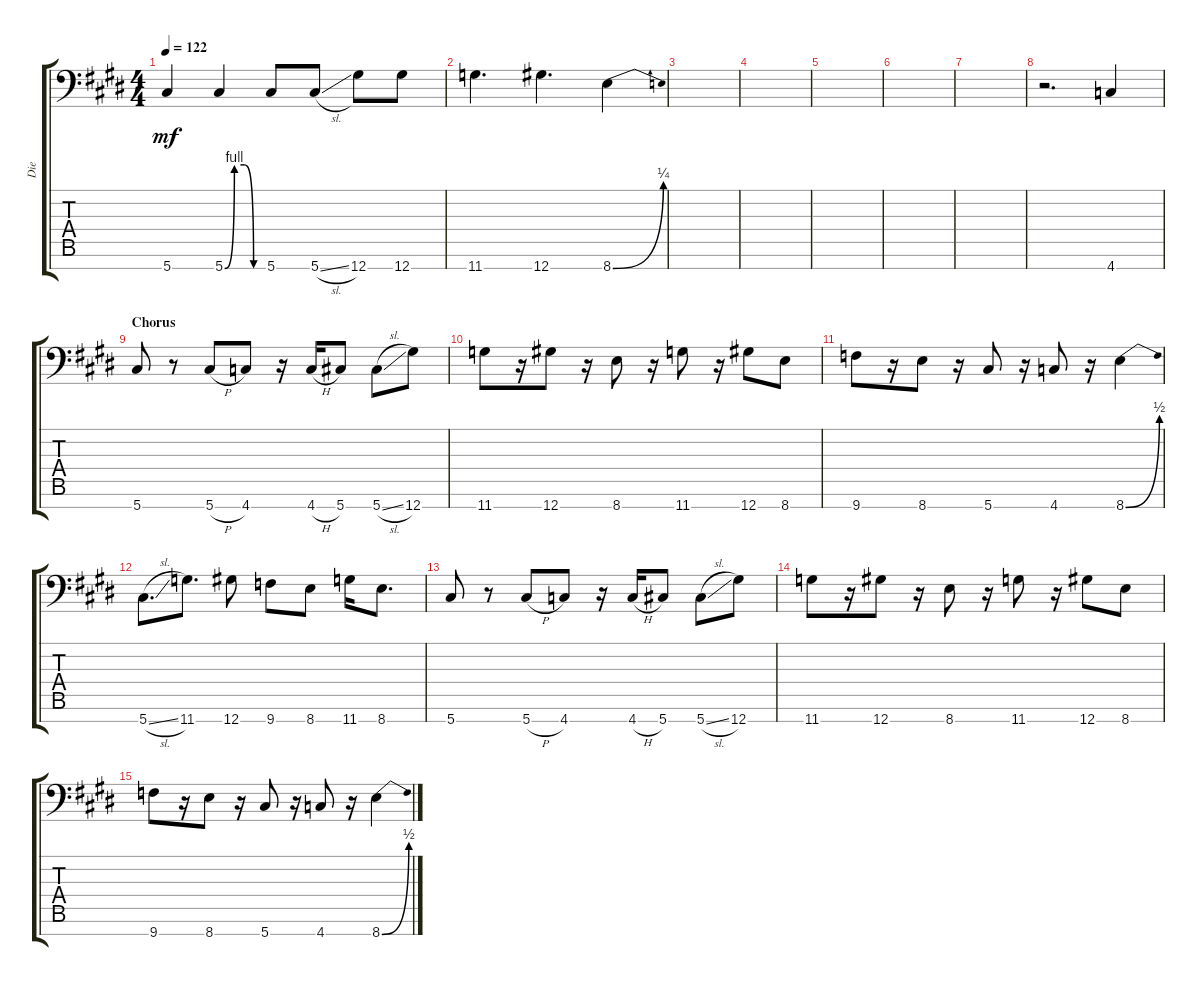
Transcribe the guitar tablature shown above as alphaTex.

\track ("Die" "Die") {instrument electricguitarjazz}
\staff {score tabs}
\tuning (Eb4 Bb3 Gb3 Db3 Ab2 Db2 Ab1) {hide}
\ts (4 4)
\tempo 122
\clef f4
\ks c#minor
5.7.4{dy mf} 5.7{be (custom 0 0 15 4 30 4 45 0 60 0)}.4 5.7.8 5.7{sl}.8 12.7.8 12.7.8 |
11.7.4{d} 12.7.4{d} 8.7{be (bend 0 0 60 1)}.4 |
|
|
|
|
|
r.2{d} 4.7.4 |
\section ("" "Chorus")
5.7.8 r.8 5.7{h}.8 4.7.8 r.16 4.7{h}.16 5.7.8 5.7{sl}.8 12.7.8 |
11.7.8 r.16 12.7.8 r.16 8.7.8 r.16 11.7.8 r.16 12.7.8 8.7.8 |
9.7.8 r.16 8.7.8 r.16 5.7.8 r.16 4.7.8 r.16 8.7{be (bend 0 0 60 2)}.4 |
5.7{sl}.8{d} 11.7.8{d} 12.7.8 9.7.8 8.7.8 11.7.16 8.7.8{d} |
5.7.8 r.8 5.7{h}.8 4.7.8 r.16 4.7{h}.16 5.7.8 5.7{sl}.8 12.7.8 |
11.7.8 r.16 12.7.8 r.16 8.7.8 r.16 11.7.8 r.16 12.7.8 8.7.8 |
9.7.8 r.16 8.7.8 r.16 5.7.8 r.16 4.7.8 r.16 8.7{be (bend 0 0 60 2)}.4
